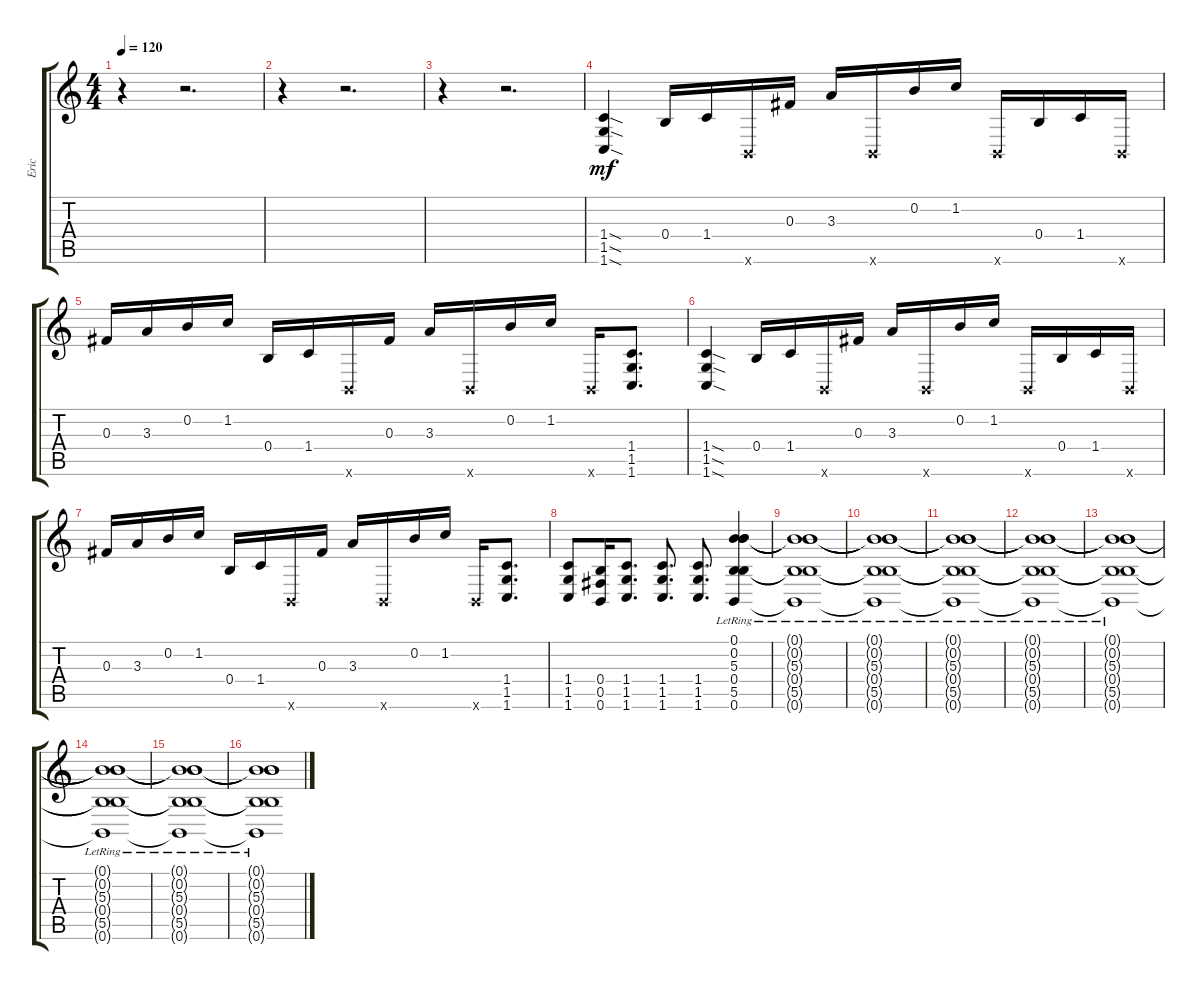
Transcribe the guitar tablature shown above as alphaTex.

\track ("Eric" "Eric") {instrument distortionguitar}
\staff {score tabs}
\tuning (B3 B3 Gb3 B2 Gb2 B1) {hide}
\ts (4 4)
\tempo 120
\clef g2
\ks c
r.4{dy mf} r.2{d} |
r.4 r.2{d} |
r.4 r.2{d} |
(1.4{sod} 1.5{sod} 1.6{sod}).4 0.4.16 1.4.16 0.6{x}.16 0.3.16 3.3.16 0.6{x}.16 0.2.16 1.2.16 0.6{x}.16 0.4.16 1.4.16 0.6{x}.16 |
0.3.16 3.3.16 0.2.16 1.2.16 0.4.16 1.4.16 0.6{x}.16 0.3.16 3.3.16 0.6{x}.16 0.2.16 1.2.16 0.6{x}.16 (1.4 1.5 1.6).8{d} |
(1.4{sod} 1.5{sod} 1.6{sod}).4 0.4.16 1.4.16 0.6{x}.16 0.3.16 3.3.16 0.6{x}.16 0.2.16 1.2.16 0.6{x}.16 0.4.16 1.4.16 0.6{x}.16 |
0.3.16 3.3.16 0.2.16 1.2.16 0.4.16 1.4.16 0.6{x}.16 0.3.16 3.3.16 0.6{x}.16 0.2.16 1.2.16 0.6{x}.16 (1.4 1.5 1.6).8{d} |
(1.4 1.5 1.6).8 (0.4 0.5 0.6).16 (1.4 1.5 1.6).8{d} (1.4 1.5 1.6).8{d} (1.4 1.5 1.6).8{d} (0.1{lr} 0.2{lr} 5.3{lr} 0.4{lr} 5.5{lr} 0.6{lr}).4 |
(0.1{lr t} 0.2{lr t} 5.3{lr t} 0.4{lr t} 5.5{lr t} 0.6{lr t}).1 |
(0.1{lr t} 0.2{lr t} 5.3{lr t} 0.4{lr t} 5.5{lr t} 0.6{lr t}).1 |
(0.1{lr t} 0.2{lr t} 5.3{lr t} 0.4{lr t} 5.5{lr t} 0.6{lr t}).1 |
(0.1{lr t} 0.2{lr t} 5.3{lr t} 0.4{lr t} 5.5{lr t} 0.6{lr t}).1 |
(0.1{lr t} 0.2{lr t} 5.3{lr t} 0.4{lr t} 5.5{lr t} 0.6{lr t}).1 |
(0.1{lr t} 0.2{lr t} 5.3{lr t} 0.4{lr t} 5.5{lr t} 0.6{lr t}).1 |
(0.1{lr t} 0.2{lr t} 5.3{lr t} 0.4{lr t} 5.5{lr t} 0.6{lr t}).1 |
(0.1{lr t} 0.2{lr t} 5.3{lr t} 0.4{lr t} 5.5{lr t} 0.6{lr t}).1
